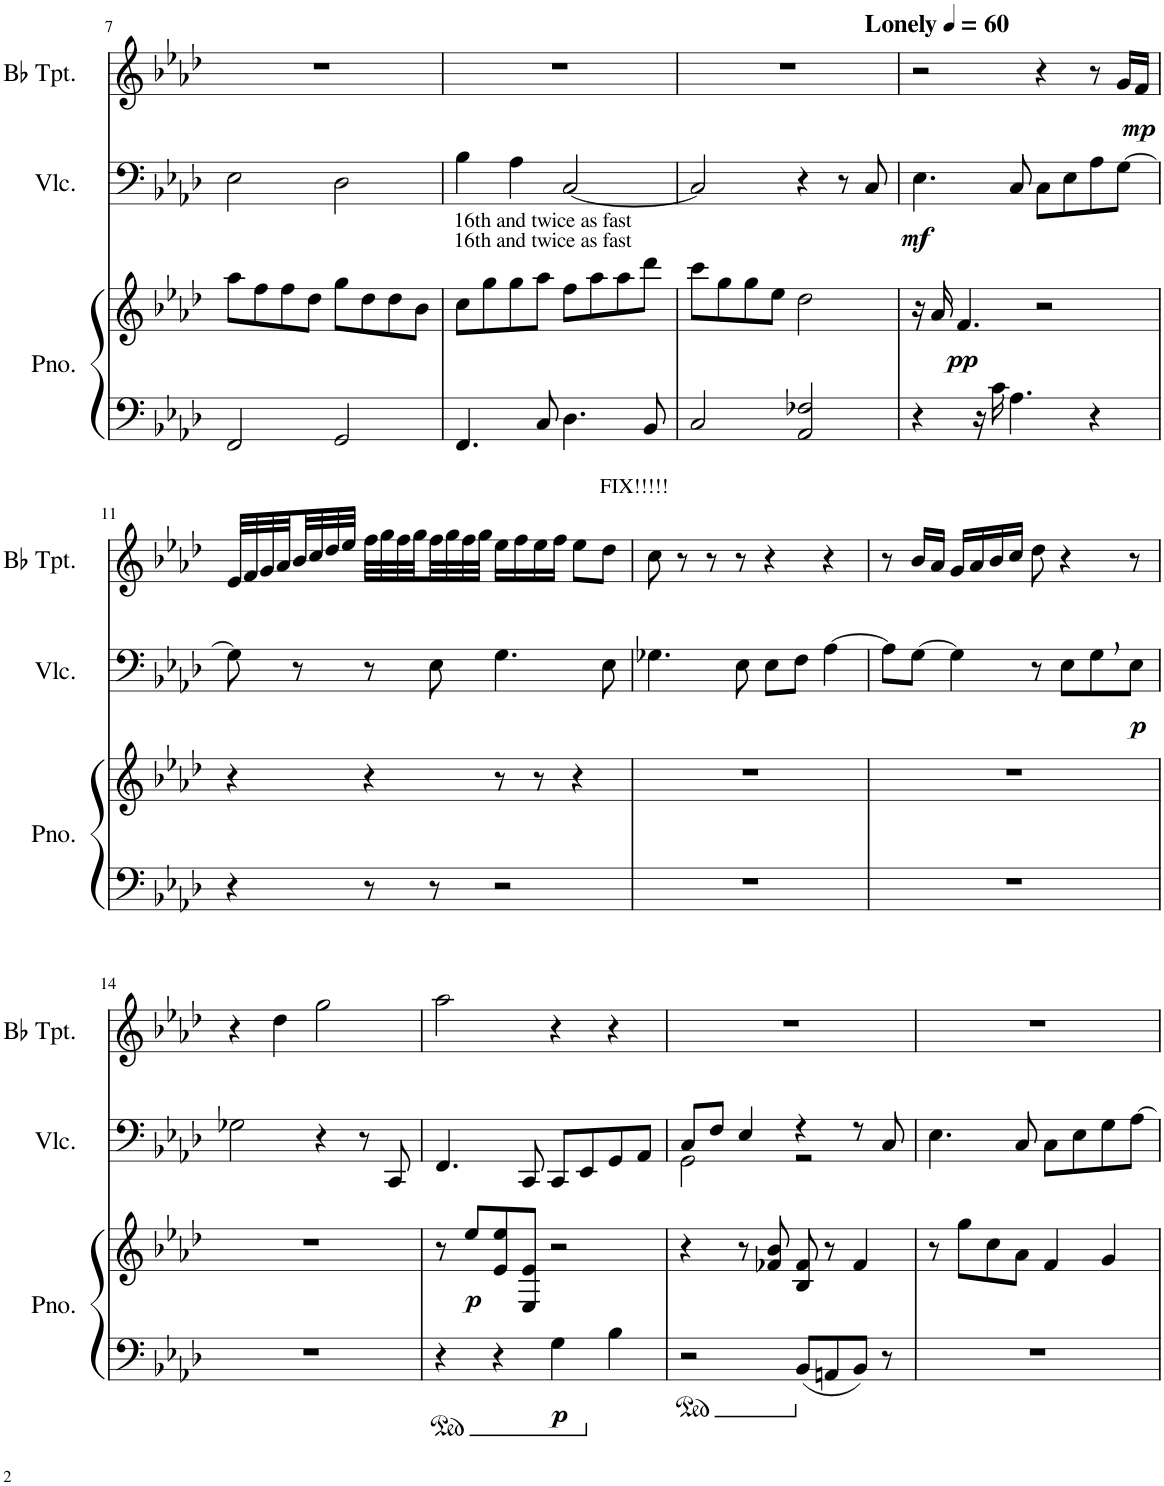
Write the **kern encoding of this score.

**kern	**kern	**dynam	**kern	**dynam	**kern	**dynam
*part3	*part3	*part3	*part2	*part2	*part1	*part1
*staff4	*staff3	*staff3/4	*staff2	*staff2	*staff1	*staff1
*I"Piano	*	*	*I"Violoncello	*	*I"Bb Trumpet	*
*I'Pno.	*	*	*I'Vlc.	*	*I'Bb Tpt.	*
!!LO:PB:g=z
*clefF4	*clefG2	*	*clefF4	*	*clefG2	*
*	*	*	*	*	*ITrd1c2	*
*k[b-e-a-d-]	*k[b-e-a-d-]	*	*k[b-e-a-d-]	*	*k[b-e-a-d-]	*
*M4/4	*M4/4	*	*M4/4	*	*M4/4	*
=7	=7	=7	=7	=7	=7	=7
2FF/	8aa-\L	.	2E-\	.	1r	.
.	8ff\	.	.	.	.	.
.	8ff\	.	.	.	.	.
.	8dd-\J	.	.	.	.	.
2GG/	8gg\L	.	2D-\	.	.	.
.	8dd-\	.	.	.	.	.
.	8dd-\	.	.	.	.	.
.	8b-\J	.	.	.	.	.
=8	=8	=8	=8	=8	=8	=8
!	!LO:TX:a:t=16th and twice as fast	!	!	!	!	!
!	!LO:TX:a:t=16th and twice as fast	!	!	!	!	!
4.FF/	8cc\L	.	4B-\	.	1r	.
.	8gg\	.	.	.	.	.
.	8gg\	.	4A-\	.	.	.
8C/	8aa-\J	.	.	.	.	.
4.D-\	8ff\L	.	[2C/	.	.	.
.	8aa-\	.	.	.	.	.
.	8aa-\	.	.	.	.	.
8BB-/	8ddd-\J	.	.	.	.	.
=9	=9	=9	=9	=9	=9	=9
*	*	*	*	*	*^	*
2C/	8ccc\L	.	2C/]	.	1r	2..ryy	.
.	8gg\	.	.	.	.	.	.
.	8gg\	.	.	.	.	.	.
.	8ee-\J	.	.	.	.	.	.
2AA-/ 2F-X/	2dd-\	.	4r	.	.	.	.
.	.	.	8r	.	.	.	.
*	*	*	*	*	*MM60	*	*
!	!	!	!	!	!	!LO:TX:a:B:t=Lonely	!
.	.	.	8C/	.	.	8ryy	.
=10	=10	=10	=10	=10	=10	=10	=10
!	!	!	!	!LO:DY:b	!	!	!
*	*	*	*	*	*v	*v	*
4r	16r	.	4.E-\	mf	2r	.
.	16a-/	.	.	.	.	.
!	!	!LO:DY:b	!	!	!	!
.	4.f/	pp	.	.	.	.
16r	.	.	.	.	.	.
16c\	.	.	.	.	.	.
4.A-\	.	.	8C/	.	.	.
.	2r	.	8C\L	.	4r	.
.	.	.	8E-\	.	.	.
4r	.	.	8A-\	.	8r	.
.	.	.	[8G\J	.	16g/LL	.
!	!	!	!	!	!	!LO:DY:b
.	.	.	.	.	16f/JJ	mp
!!LO:LB:g=z
=11	=11	=11	=11	=11	=11	=11
4r	4r	.	8G\]	.	32e-/LLL	.
.	.	.	.	.	32f/	.
.	.	.	.	.	32g/	.
.	.	.	.	.	32a-/	.
.	.	.	8r	.	32b-/	.
.	.	.	.	.	32cc/	.
.	.	.	.	.	32dd-/	.
.	.	.	.	.	32ee-/JJJ	.
8r	4r	.	8r	.	32ff\LLL	.
.	.	.	.	.	32gg\	.
.	.	.	.	.	32ff\	.
.	.	.	.	.	32gg\	.
8r	.	.	8E-\	.	32ff\	.
.	.	.	.	.	32gg\	.
.	.	.	.	.	32ff\	.
.	.	.	.	.	32gg\JJJ	.
2r	8r	.	4.G\	.	16ee-\LL	.
.	.	.	.	.	16ff\	.
.	8r	.	.	.	16ee-\	.
.	.	.	.	.	16ff\JJ	.
.	4r	.	.	.	8ee-\L	.
.	.	.	8E-\	.	8dd-\J	.
=12	=12	=12	=12	=12	=12	=12
!	!	!	!	!	!LO:TX:a:t=FIX!!!!!	!
1r	1r	.	4.G-X\	.	8cc\	.
.	.	.	.	.	8r	.
.	.	.	.	.	8r	.
.	.	.	8E-\	.	8r	.
.	.	.	8E-\L	.	4r	.
.	.	.	8F\J	.	.	.
.	.	.	[4A-\	.	4r	.
=13	=13	=13	=13	=13	=13	=13
1r	1r	.	8A-\L]	.	8r	.
.	.	.	[8G\J	.	16b-/LL	.
.	.	.	.	.	16a-/JJ	.
.	.	.	4G\]	.	16g/LL	.
.	.	.	.	.	16a-/	.
.	.	.	.	.	16b-/	.
.	.	.	.	.	16cc/JJ	.
.	.	.	8r	.	8dd-\	.
.	.	.	8E-\L	.	4r	.
.	.	.	8G,\	.	.	.
!	!	!	!	!LO:DY:b	!	!
.	.	.	8E-\J	p	8r	.
!!LO:LB:g=z
=14	=14	=14	=14	=14	=14	=14
1r	1r	.	2G-X\	.	4r	.
.	.	.	.	.	4dd-\	.
.	.	.	4r	.	2gg\	.
.	.	.	8r	.	.	.
.	.	.	8CC/	.	.	.
=15	=15	=15	=15	=15	=15	=15
4r	8r	.	4.FF/	.	2aa-\	.
!	!	!LO:DY:b	!	!	!	!
.	8ee-/L	p	.	.	.	.
4r	8e-/ 8ee-/	.	.	.	.	.
.	8E-/ 8e-/J	.	8CC/	.	.	.
!	!	!LO:DY:b=2	!	!	!	!
4G\	2r	p	8CC/L	.	4r	.
.	.	.	8EE-/	.	.	.
4B-\	.	.	8GG/	.	4r	.
.	.	.	8AA-/J	.	.	.
=16	=16	=16	=16	=16	=16	=16
*	*	*	*^	*	*	*
2r	4r	.	8C/L	2GG\	.	1r	.
.	.	.	8F/J	.	.	.	.
.	8r	.	4E-/	.	.	.	.
.	8f-X/ 8b-/	.	.	.	.	.	.
8BB-/L	8B-/ 8f-/	.	4r	2r	.	.	.
8AAn/	8r	.	.	.	.	.	.
8BB-/J	4f-/	.	8r	.	.	.	.
8r	.	.	8C/	.	.	.	.
*	*	*	*v	*v	*	*	*
=17	=17	=17	=17	=17	=17	=17
1r	8r	.	4.E-\	.	1r	.
.	8gg\L	.	.	.	.	.
.	8cc\	.	.	.	.	.
.	8a-\J	.	8C/	.	.	.
.	4f/	.	8C\L	.	.	.
.	.	.	8E-\	.	.	.
.	4g/	.	8G\	.	.	.
.	.	.	[8A-\J	.	.	.
=	=	=	=	=	=	=
*-	*-	*-	*-	*-	*-	*-
